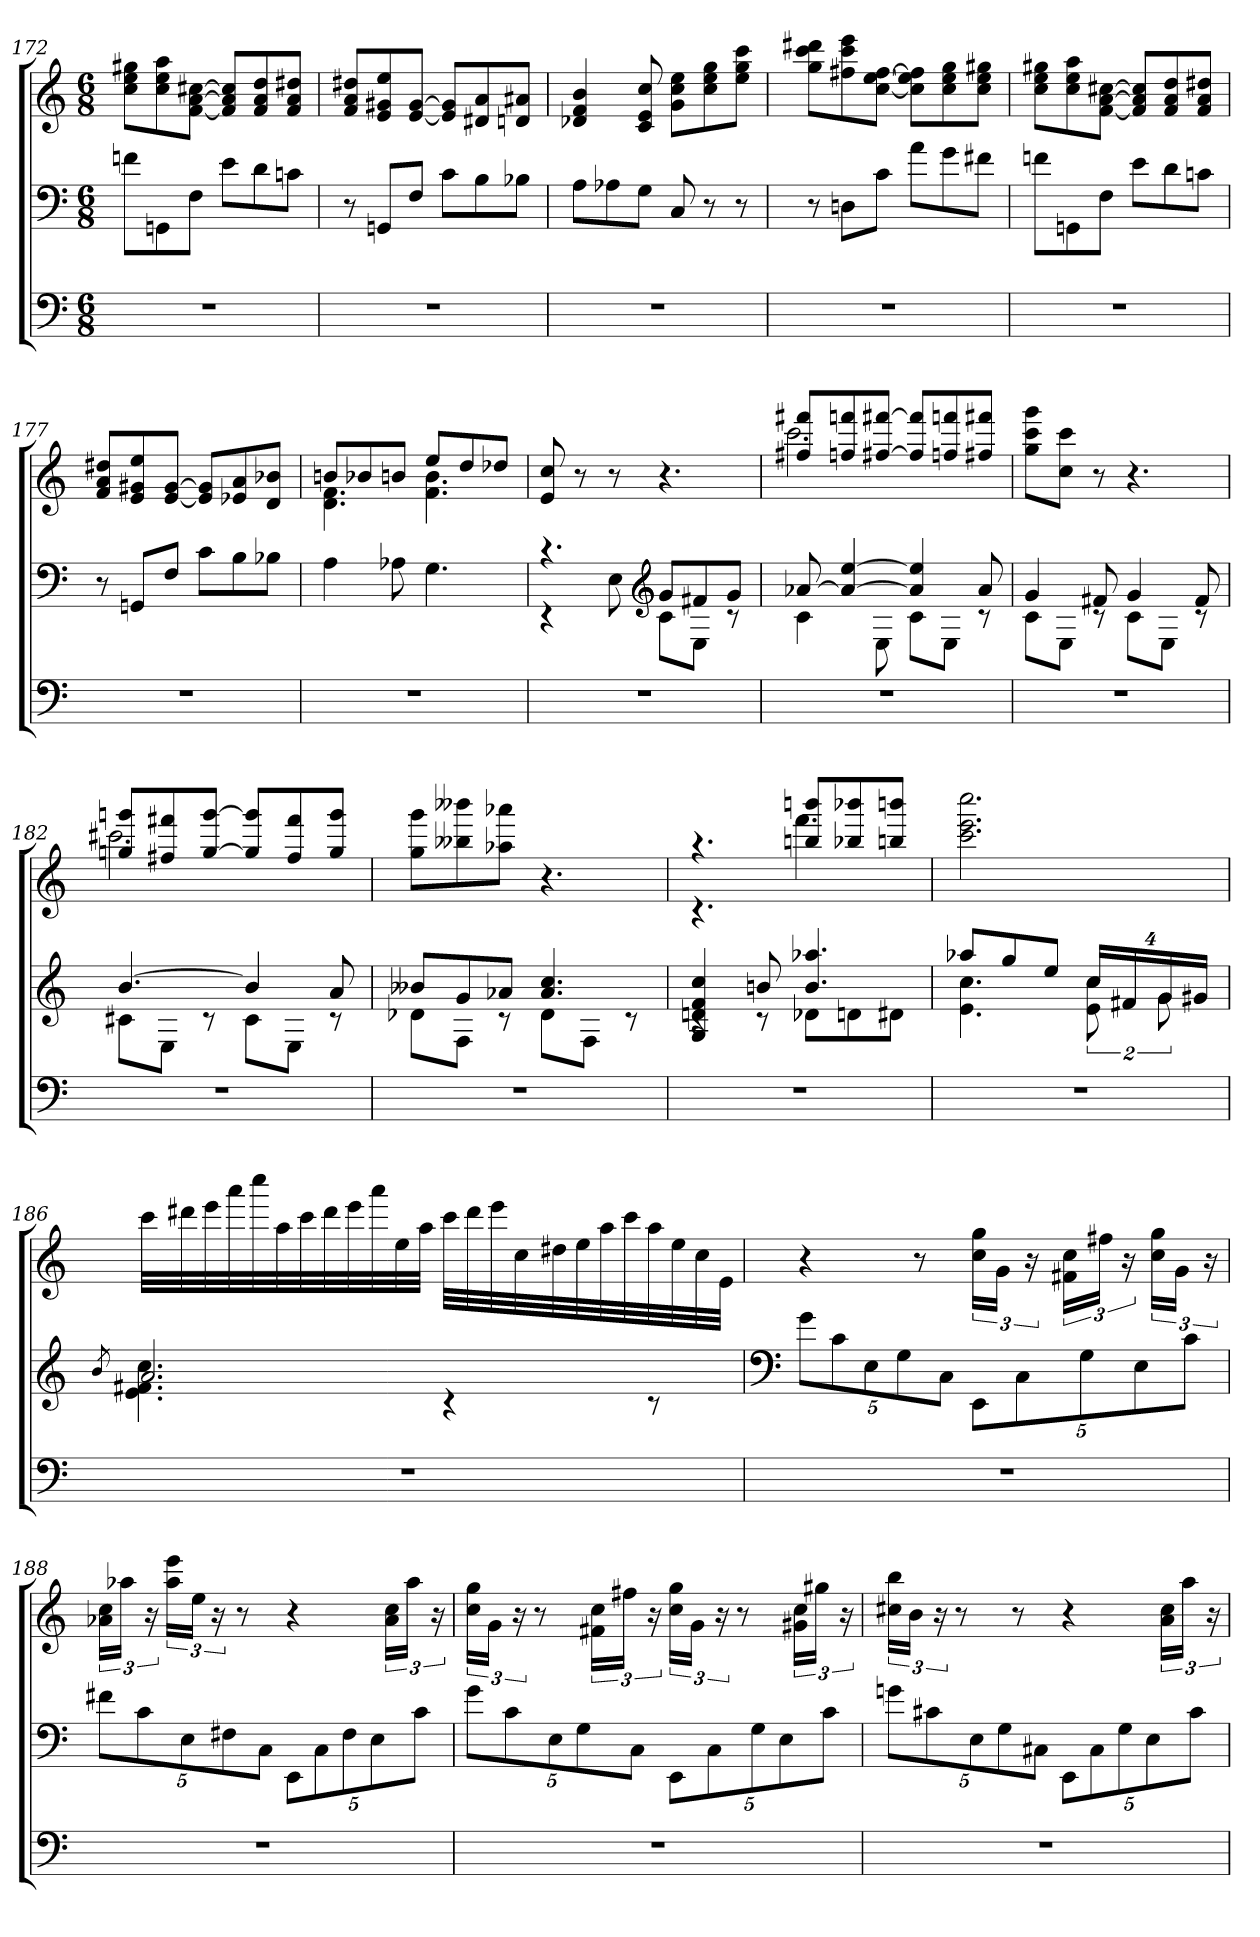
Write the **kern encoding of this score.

**kern	**kern	**kern
*part3	*part2	*part1
*staff3	*staff2	*staff1
*clefF4	*clefF4	*clefG2
*k[]	*k[]	*k[]
*M6/8	*M6/8	*M6/8
=172	=172	=172
2.r	8fnL	8cc 8ee 8gg#XL
.	8GGn	8cc 8ee 8aa
.	8FJ	[8f [8a [8cc#XJ
.	8eL	8f] 8a] 8cc#]L
.	8d	8f 8a 8dd
.	8cnJ	8f 8a 8dd#XJ
=173	=173	=173
2.r	8r	8f 8a 8dd#XL
.	8GGnL	8e 8g#X 8ee
.	8FJ	[8e [8g#J
.	8cL	8e] 8g#]L
.	8B	8d#X 8a
.	8B-XJ	8dn 8a#XJ
=174	=174	=174
2.r	8AL	4d-X 4f 4b
.	8A-X	.
.	8GJ	8c 8e 8cc
.	8C	8g 8cc 8eeL
.	8r	8cc 8ee 8gg
.	8r	8ee 8gg 8cccJ
=175	=175	=175
2.r	8r	8gg 8ccc 8ddd#XL
.	8DnL	8ff#X 8ccc 8eee
.	8cJ	[8cc [8ee [8ff#J
.	8aL	8cc] 8ee] 8ff#]L
.	8g	8cc 8ee 8gg
.	8f#XJ	8cc 8ee 8gg#XJ
=176	=176	=176
2.r	8fnL	8cc 8ee 8gg#XL
.	8GGn	8cc 8ee 8aa
.	8FJ	[8f [8a [8cc#XJ
.	8eL	8f] 8a] 8cc#]L
.	8d	8f 8a 8dd
.	8cnJ	8f 8a 8dd#XJ
=177	=177	=177
2.r	8r	8f 8a 8dd#XL
.	8GGnL	8e 8g#X 8ee
.	8FJ	[8e [8g#J
.	8cL	8e] 8g#]L
.	8B	8e-X 8a
.	8B-XJ	8d 8b-XJ
=178	=178	=178
*	*	*^
2.r	4A	8bnL	4.d 4.f
.	.	8b-X	.
.	8A-X	8bnJ	.
.	4.G	8eeL	4.f 4.b
.	.	8dd	.
.	.	8dd-XJ	.
*	*	*v	*v
=179	=179	=179
*	*^	*
2.r	4.rc	4rEE	8e 8cc
.	.	.	8r
.	.	8E	8r
*	*clefG2	*	*
.	8gL	8cL	4.r
.	8f#X	8EJ	.
.	8gJ	8rc	.
=180	=180	=180	=180
*	*	*	*^
2.r	[8a-X	4c	8ff#X 8fff#XL	2.ccc
.	4a-_ [4ee	.	8ffn 8fffn	.
.	.	8E	[8ff#X [8fff#XJ	.
.	4a-] 4ee]	8cL	8ff#] 8fff#]L	.
.	.	8EJ	8ffn 8fffn	.
.	8a-	8rc	8ff#X 8fff#XJ	.
*	*	*	*v	*v
=181	=181	=181	=181
2.r	4g	8cL	8gg 8ccc 8gggL
.	.	8EJ	8cc 8cccJ
.	8f#X	8rc	8r
.	4g	8cL	4.r
.	.	8EJ	.
.	8f#	8rc	.
=182	=182	=182	=182
*	*	*	*^
2.r	[4.b	8c#XL	8ggn 8gggnL	2.ccc#X
.	.	8EJ	8ff#X 8fff#X	.
.	.	8rc	[8gg [8gggJ	.
.	4b]	8c#L	8gg] 8ggg]L	.
.	.	8EJ	8ff# 8fff#	.
.	8a	8rc	8gg 8gggJ	.
*	*	*	*v	*v
=183	=183	=183	=183
2.r	8b--XL	8d-XL	8gg 8gggL
.	8g	8FJ	8bb--X 8bbb--X
.	8a-XJ	8rc	8aa-X 8aaa-XJ
.	4.a- 4.cc	8d-L	4.r
.	.	8FJ	.
.	.	8rc	.
=184	=184	=184	=184
*	*	*	*^
2.r	4G 4dn 4f 4cc	4rc	4.raa	4.rc
.	8bn	8rc	.	.
.	4.b 4.aa-X	8d-XL	8bbn 8bbbnL	4.fff
.	.	8dn	8bb-X 8bbb-X	.
.	.	8d#XJ	8bbn 8bbbnJ	.
*	*	*	*v	*v
=185	=185	=185	=185
2.r	8aa-XL	4.e 4.cc	2.ccc 2.eee 2.cccc
.	8gg	.	.
.	8eeJ	.	.
.	32%3ccLL	16%3e 16%3cc	.
.	32%3f#X	.	.
.	32%3g	16%3g	.
.	32%3g#XJJ	.	.
=186	=186	=186	=186
.	8qb/	.	.
2.r	2.a	4.e 4.f#X 4.cc	32cccLLL
.	.	.	32ddd#X
.	.	.	32eee
.	.	.	32aaa
.	.	.	32cccc
.	.	.	32aa
.	.	.	32ccc
.	.	.	32ddd#
.	.	.	32eee
.	.	.	32aaa
.	.	.	32ee
.	.	.	32aaJJJ
.	.	4rc	32cccLLL
.	.	.	32ddd#
.	.	.	32eee
.	.	.	32cc
.	.	.	32dd#X
.	.	.	32ee
.	.	.	32aa
.	.	.	32ccc
.	.	8rc	32aa
.	.	.	32ee
.	.	.	32cc
.	.	.	32eJJJ
*	*v	*v	*
=187	=187	=187
*	*clefF4	*
2.r	40%3gL	4r
.	40%3c	.
.	40%3E	.
.	40%3G	.
.	.	8r
.	40%3CJ	.
.	40%3EEL	24cc 24ggLL
.	.	24gJJ
.	40%3C	.
.	.	24r
.	.	24f#X 24ccLL
.	40%3G	.
.	.	24ff#XJJ
.	.	24r
.	40%3E	.
.	.	24cc 24ggLL
.	.	24gJJ
.	40%3cJ	.
.	.	24r
=188	=188	=188
2.r	40%3f#XL	24a-X 24ccLL
.	.	24aa-XJJ
.	40%3c	.
.	.	24r
.	.	24aa- 24eeeLL
.	40%3E	.
.	.	24eeJJ
.	.	24r
.	40%3F#X	.
.	.	8r
.	40%3CJ	.
.	40%3EEL	4r
.	40%3C	.
.	40%3F#	.
.	40%3E	.
.	.	24a- 24ccLL
.	.	24aa-JJ
.	40%3cJ	.
.	.	24r
=189	=189	=189
2.r	40%3gL	24cc 24ggLL
.	.	24gJJ
.	40%3c	.
.	.	24r
.	.	8r
.	40%3E	.
.	40%3G	.
.	.	24f#X 24ccLL
.	.	24ff#XJJ
.	40%3CJ	.
.	.	24r
.	40%3EEL	24cc 24ggLL
.	.	24gJJ
.	40%3C	.
.	.	24r
.	.	8r
.	40%3G	.
.	40%3E	.
.	.	24g#X 24ccLL
.	.	24gg#XJJ
.	40%3cJ	.
.	.	24r
=190	=190	=190
2.r	40%3gnL	24cc#X 24bbLL
.	.	24bJJ
.	40%3c#X	.
.	.	24r
.	.	8r
.	40%3E	.
.	40%3G	.
.	.	8r
.	40%3C#XJ	.
.	40%3EEL	4r
.	40%3C#	.
.	40%3G	.
.	40%3E	.
.	.	24a 24cc#LL
.	.	24aaJJ
.	40%3c#J	.
.	.	24r
=	=	=
*-	*-	*-
